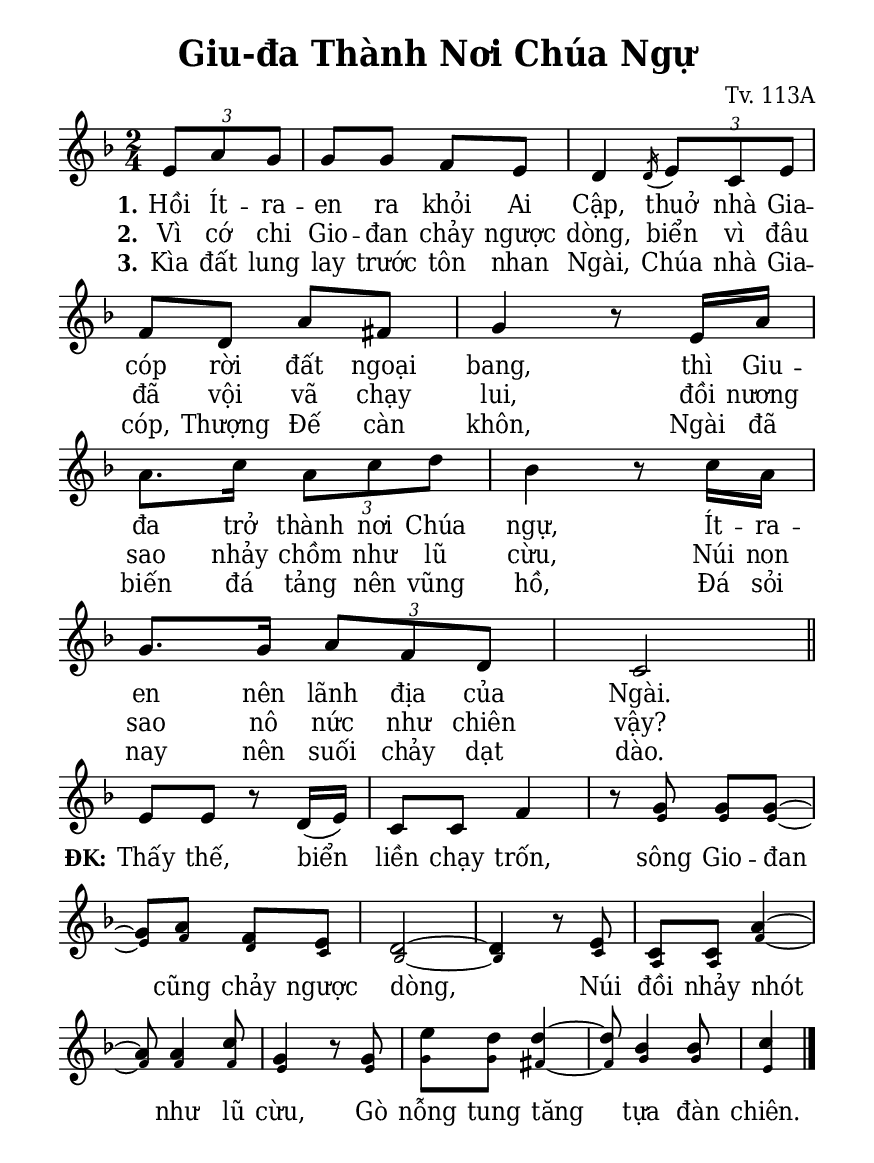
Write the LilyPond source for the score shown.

% Cài đặt chung\
\version "2.22.1"
\include "english.ly"

\header {
  title = "Giu-đa Thành Nơi Chúa Ngự"
  composer = "Tv. 113A"
  %arranger = "Lm. Kim Long"
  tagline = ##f
}

% Nhạc phiên khúc
nhacPhienKhucSop = \relative c' {
  \partial 4 \tuplet 3/2 { e8 a g } |
  g g f e |
  d4 \slashedGrace { d16 ( } \tuplet 3/2 { e8) c e } |
  f d a' fs |
  g4 r8 e16 a |
  a8. c16 \tuplet 3/2 { a8 c d } |
  bf4 r8 c16 a |
  g8. g16 \tuplet 3/2 { a8 f d } |
  c2 \bar "||" \break
  
  e8 e r d16 (e) |
  c8 c f4 |
  r8 g g g ~ |
  g a f e |
  d2 ~ |
  d4 r8 e |
  c c a'4 ~ |
  a8 a4 c8 |
  g4 r8 g |
  e' d d4 ~ |
  d8 bf4 bf8 |
  c4 \bar "|."
}

nhacPhienKhucAlto = \relative c' {
  r4 |
  R2*8
  e8 e r d16 (e) |
  c8 c f4 |
  r8 e e e ~ |
  e f d c |
  bf2 ~ |
  bf4 r8 c |
  a a f'4 ~ |
  f8 f4 f8 |
  e4 r8 e |
  g g fs4 ~ |
  fs8 g4 g8 |
  e4
}

% Lời phiên khúc
loiPhienKhucSop = \lyrics {
  <<
    {
      \set stanza = "1."
      Hồi Ít -- ra -- en ra khỏi Ai Cập,
      thuở nhà Gia -- cóp rời đất ngoại bang,
      thì Giu -- đa trở thành nơi Chúa ngự,
      Ít -- ra -- en nên lãnh địa của Ngài.
    }
    \new Lyrics {
	    \set associatedVoice = "beSop"
	    \set stanza = "2."
	    Vì cớ chi Gio -- đan chảy ngược dòng,
	    biển vì đâu đã vội vã chạy lui,
	    đồi nương sao nhảy chồm như lũ cừu,
	    Núi non sao nô nức như chiên vậy?
    }
    \new Lyrics {
	    \set associatedVoice = "beSop"
	    \set stanza = "3."
	    Kìa đất lung lay trước tôn nhan Ngài,
	    Chúa nhà Gia -- cóp, Thượng Đế càn khôn,
	    Ngài đã biến đá tảng nên vũng hồ,
	    Đá sỏi nay nên suối chảy dạt dào.
    }
  >>
  \set stanza = "ĐK:"
  Thấy thế, biển liền chạy trốn,
  sông Gio -- đan cũng chảy ngược dòng,
  Núi đồi nhảy nhót như lũ cừu,
  Gò nỗng tung tăng tựa đàn chiên.
}

% Dàn trang
\paper {
  #(set-paper-size "a5")
  top-margin = 10\mm
  bottom-margin = 10\mm
  left-margin = 10\mm
  right-margin = 10\mm
  indent = #0
  #(define fonts
	 (make-pango-font-tree "Deja Vu Serif Condensed"
	 		       "Deja Vu Serif Condensed"
			       "Deja Vu Serif Condensed"
			       (/ 20 20)))
  print-page-number = ##f
  page-count = 1
}

TongNhip = {
  \key f \major \time 2/4
  \set Timing.beamExceptions = #'()
  \set Timing.baseMoment = #(ly:make-moment 1/4)
}

% Đổi kích thước nốt cho bè phụ
notBePhu =
#(define-music-function (font-size music) (number? ly:music?)
   (for-some-music
     (lambda (m)
       (if (music-is-of-type? m 'rhythmic-event)
           (begin
             (set! (ly:music-property m 'tweaks)
                   (cons `(font-size . ,font-size)
                         (ly:music-property m 'tweaks)))
             #t)
           #f))
     music)
   music)

\score {
  \new ChoirStaff <<
    \new Staff \with {
        \consists "Merge_rests_engraver"
        printPartCombineTexts = ##f
      }
      <<
      \new Voice \TongNhip \partCombine 
        \nhacPhienKhucSop
        \notBePhu -3 { \nhacPhienKhucAlto }
      \new NullVoice = beSop \nhacPhienKhucSop
      \new Lyrics \lyricsto beSop \loiPhienKhucSop
      >>
  >>
  \layout {
    %\override Staff.TimeSignature.transparent = ##t
    \override Lyrics.LyricSpace.minimum-distance = #1
    \override Score.BarNumber.break-visibility = ##(#f #f #f)
    \override Score.SpacingSpanner.uniform-stretching = ##t
  } 
}
